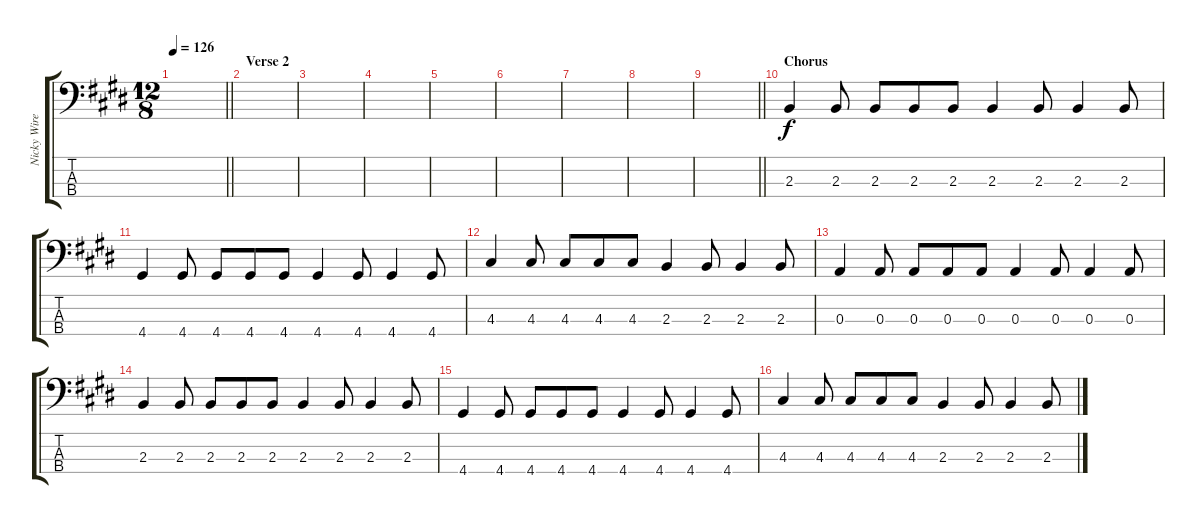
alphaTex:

\track ("Nicky Wire (Bass)" "Nicky Wire") {instrument electricbasspick}
\staff {score tabs}
\tuning (G2 D2 A1 E1) {hide}
\ts (12 8)
\tempo 126
\clef f4
\barLineRight lightlight
\ks e
|
\section ("" "Verse 2")
|
|
|
|
|
|
|
\barLineRight lightlight
|
\section ("" "Chorus")
2.3.4 2.3.8 2.3.8 2.3.8 2.3.8 2.3.4 2.3.8 2.3.4 2.3.8 |
4.4.4 4.4.8 4.4.8 4.4.8 4.4.8 4.4.4 4.4.8 4.4.4 4.4.8 |
4.3.4 4.3.8 4.3.8 4.3.8 4.3.8 2.3.4 2.3.8 2.3.4 2.3.8 |
0.3.4 0.3.8 0.3.8 0.3.8 0.3.8 0.3.4 0.3.8 0.3.4 0.3.8 |
2.3.4 2.3.8 2.3.8 2.3.8 2.3.8 2.3.4 2.3.8 2.3.4 2.3.8 |
4.4.4 4.4.8 4.4.8 4.4.8 4.4.8 4.4.4 4.4.8 4.4.4 4.4.8 |
4.3.4 4.3.8 4.3.8 4.3.8 4.3.8 2.3.4 2.3.8 2.3.4 2.3.8
